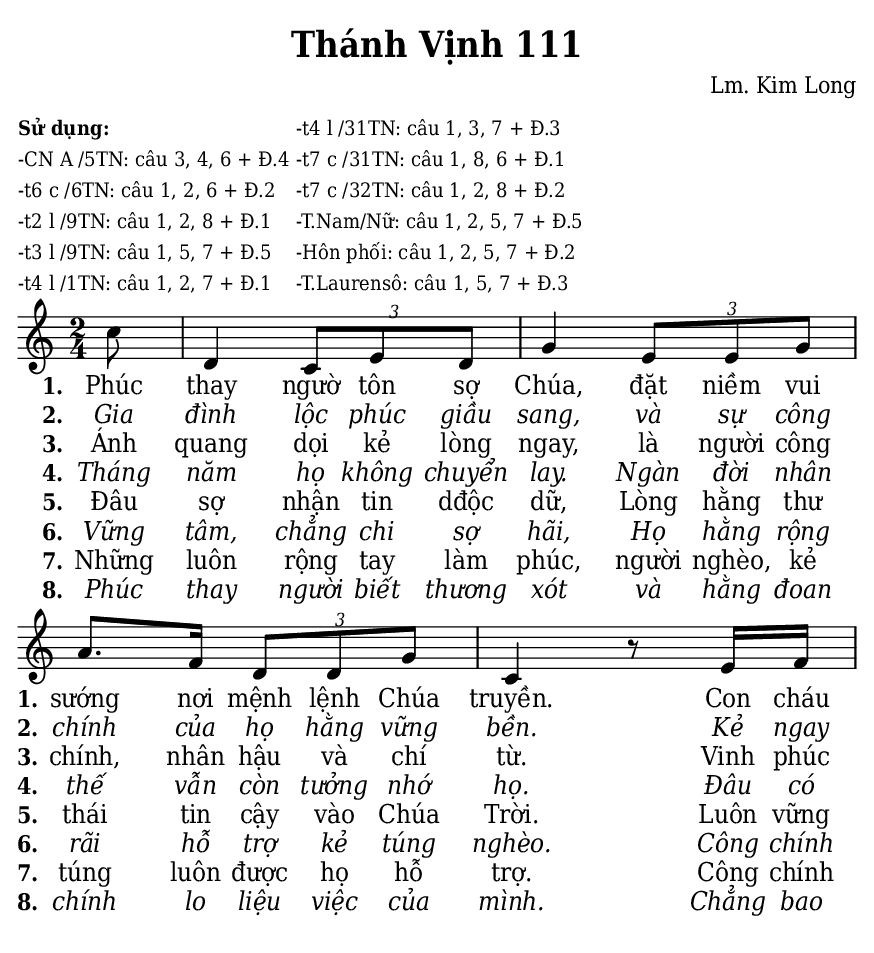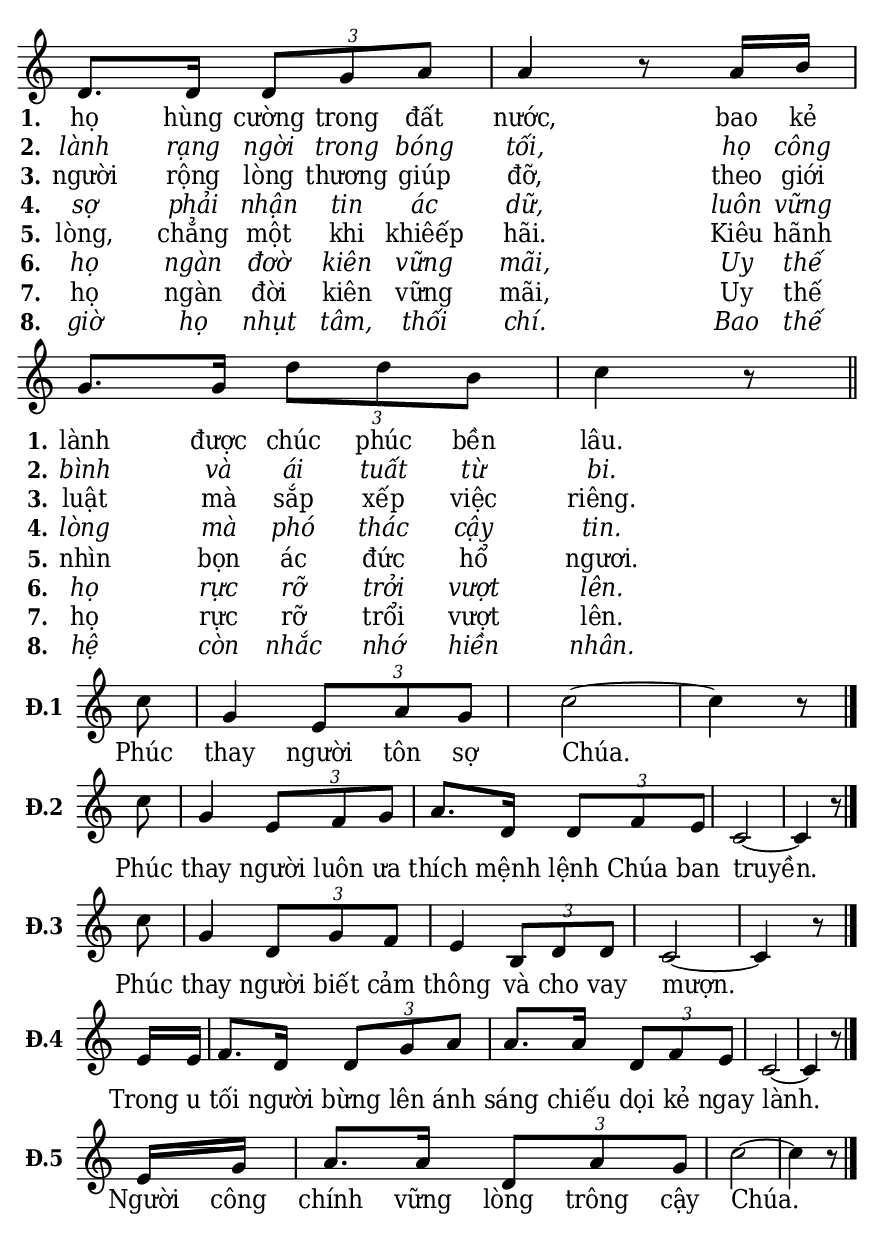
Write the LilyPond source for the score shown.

% Cài đặt chung
\version "2.22.1"
\include "english.ly"

\header {
  title = "Thánh Vịnh 111"
  composer = "Lm. Kim Long"
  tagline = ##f
}

% mã nguồn cho những chức năng chưa hỗ trợ trong phiên bản lilypond hiện tại
% cung cấp bởi cộng đồng lilypond khi gửi email đến lilypond-user@gnu.org
% in số phiên khúc trên mỗi dòng
#(define (add-grob-definition grob-name grob-entry)
     (set! all-grob-descriptions
           (cons ((@@ (lily) completize-grob-entry)
                  (cons grob-name grob-entry))
                 all-grob-descriptions)))

#(add-grob-definition
    'StanzaNumberSpanner
    `((direction . ,LEFT)
      (font-series . bold)
      (padding . 1.0)
      (side-axis . ,X)
      (stencil . ,ly:text-interface::print)
      (X-offset . ,ly:side-position-interface::x-aligned-side)
      (Y-extent . ,grob::always-Y-extent-from-stencil)
      (meta . ((class . Spanner)
               (interfaces . (font-interface
                              side-position-interface
                              stanza-number-interface
                              text-interface))))))

\layout {
    \context {
      \Global
      \grobdescriptions #all-grob-descriptions
    }
    \context {
      \Score
      \remove Stanza_number_align_engraver
      \consists
        #(lambda (context)
           (let ((texts '())
                 (syllables '()))
             (make-engraver
              (acknowledgers
               ((stanza-number-interface engraver grob source-engraver)
                  (set! texts (cons grob texts)))
               ((lyric-syllable-interface engraver grob source-engraver)
                  (set! syllables (cons grob syllables))))
              ((stop-translation-timestep engraver)
                 (for-each
                  (lambda (text)
                    (for-each
                     (lambda (syllable)
                       (ly:pointer-group-interface::add-grob
                        text
                        'side-support-elements
                        syllable))
                     syllables))
                  texts)
                 (set! syllables '())))))
    }
    \context {
      \Lyrics
      \remove Stanza_number_engraver
      \consists
        #(lambda (context)
           (let ((text #f)
                 (last-stanza #f))
             (make-engraver
              ((process-music engraver)
                 (let ((stanza (ly:context-property context 'stanza #f)))
                   (if (and stanza (not (equal? stanza last-stanza)))
                       (let ((column (ly:context-property context
'currentCommandColumn)))
                         (set! last-stanza stanza)
                         (if text
                             (ly:spanner-set-bound! text RIGHT column))
                         (set! text (ly:engraver-make-grob engraver
'StanzaNumberSpanner '()))
                         (ly:grob-set-property! text 'text stanza)
                         (ly:spanner-set-bound! text LEFT column)))))
              ((finalize engraver)
                 (if text
                     (let ((column (ly:context-property context
'currentCommandColumn)))
                       (ly:spanner-set-bound! text RIGHT column)))))))
      \override StanzaNumberSpanner.horizon-padding = 10000
    }
}

stanzaReminderOff =
  \temporary \override StanzaNumberSpanner.after-line-breaking =
     #(lambda (grob)
        ;; Can be replaced with (not (first-broken-spanner? grob)) in 2.23.
        (if (let ((siblings (ly:spanner-broken-into (ly:grob-original grob))))
              (and (pair? siblings)
                   (not (eq? grob (car siblings)))))
            (ly:grob-suicide! grob)))

stanzaReminderOn = \undo \stanzaReminderOff
% kết thúc mã nguồn

% Nhạc
nhacPhanMot = \relative c'' {
  \key c \major
  \time 2/4
  \partial 8 c8 |
  d,4 \tuplet 3/2 { c8 e d } |
  g4 \tuplet 3/2 { e8 e g } |
  a8. f16 \tuplet 3/2 { d8 d g } |
  c,4 r8 e16 f |
  d8. d16 \tuplet 3/2 { d8 g a } |
  a4 r8 a16 b |
  g8. g16 \tuplet 3/2 { d'8 d b } |
  c4 r8 \bar "||"
}

nhacPhanHai = \relative c'' {
  \key c \major
  \time 2/4
  \partial 8
  c8 |
  g4 \tuplet 3/2 { e8 a g } |
  c2 ~ |
  c4 r8 \bar "|."
}

nhacPhanBa = \relative c'' {
  \key c \major
  \time 2/4
  \partial 8
  c8 |
  g4 \tuplet 3/2 { e8 f g } |
  a8. d,16 \tuplet 3/2 { d8 f e } |
  c2 ~ | c4 r8 \bar "|."
}

nhacPhanBon = \relative c'' {
  \key c \major
  \time 2/4
  \partial 8 c8 |
  g4 \tuplet 3/2 { d8 g f } |
  e4 \tuplet 3/2 { b8 d d } |
  c2 ~ |
  c4 r8 \bar "|."
}

nhacPhanNam = \relative c' {
  \key c \major
  \time 2/4
  \partial 8 e16 e |
  f8. d16 \tuplet 3/2 { d8 g a } |
  a8. a16 \tuplet 3/2 { d,8 f e } |
  c2 ~ |
  c4 r8 \bar "|."
}

nhacPhanSau = \relative c' {
  \key c \major
  \time 2/4
  \partial 8 e16 g |
  a8. a16 \tuplet 3/2 { d,8 a' g } |
  c2 ~ |
  c4 r8 \bar "|."
}

% Lời
loiPhanMot = \lyricmode {
  <<
    {
      \set stanza = "1."
      Phúc thay ngườ tôn sợ Chúa,
      đặt niềm vui sướng nơi mệnh lệnh Chúa truyền.
      Con cháu họ hùng cường trong đất nước,
      bao kẻ lành được chúc phúc bền lâu.
    }
    \new Lyrics {
	    \set associatedVoice = "beSop"
	    \set stanza = "2."
      \override Lyrics.LyricText.font-shape = #'italic
      Gia đình lộc phúc giầu sang,
      và sự công chính của họ hằng vững bền.
      Kẻ ngay lành rạng ngời trong bóng tối,
      họ công bình và ái tuất từ bi.
    }
    \new Lyrics {
	    \set associatedVoice = "beSop"
	    \set stanza = "3."
      Ánh quang dọi kẻ lòng ngay,
      là người công chính, nhân hậu và chí từ.
      Vinh phúc người rộng lòng thương giúp đỡ,
      theo giới luật mà sắp xếp việc riêng.
    }
    \new Lyrics {
	    \set associatedVoice = "beSop"
	    \set stanza = "4."
      \override Lyrics.LyricText.font-shape = #'italic
      Tháng năm họ không chuyển lay.
      Ngàn đời nhân thế vẫn còn tưởng nhớ họ.
      Đâu có sợ phải nhận tin ác dữ,
      luôn vững lòng mà phó thác cậy tin.
    }
    \new Lyrics {
	    \set associatedVoice = "beSop"
	    \set stanza = "5."
      Đâu sợ nhận tin dđộc dữ,
      Lòng hằng thư thái tin cậy vào Chúa Trời.
      Luôn vững lòng, chẳng một khi khiêếp hãi.
      Kiêu hãnh nhìn bọn ác đức hổ ngươi.
    }
    \new Lyrics {
	    \set associatedVoice = "beSop"
	    \set stanza = "6."
      \override Lyrics.LyricText.font-shape = #'italic
      Vững tâm, chẳng chi sợ hãi,
      Họ hằng rộng rãi hỗ trợ kẻ túng nghèo.
      Công chính họ ngàn đơờ kiên vững mãi,
      Uy thế họ rực rỡ trởi vượt lên.
    }
    \new Lyrics {
	    \set associatedVoice = "beSop"
	    \set stanza = "7."
      Những luôn rộng tay làm phúc,
      người nghèo, kẻ túng luôn được họ hỗ trợ.
      Công chính họ ngàn đời kiên vững mãi,
      Uy thế họ rực rỡ trổi vượt lên.
    }
    \new Lyrics {
	    \set associatedVoice = "beSop"
	    \set stanza = "8."
      \override Lyrics.LyricText.font-shape = #'italic
      Phúc thay người biết thương xót
      và hằng đoan chính lo liệu việc của mình.
      Chẳng bao giờ họ nhụt tâm, thối chí.
      Bao thế hệ còn nhắc nhớ hiền nhân.
    }
  >>
}

loiPhanHai = \lyricmode {
  Phúc thay người tôn sợ Chúa.
}

loiPhanBa = \lyricmode {
  Phúc thay người luôn ưa thích mệnh lệnh Chúa ban truyền.
}

loiPhanBon = \lyricmode {
  Phúc thay người biết cảm thông và cho vay mượn.
}

loiPhanNam = \lyricmode {
  Trong u tối người bừng lên ánh sáng chiếu dọi kẻ ngay lành.
}

loiPhanSau = \lyricmode {
  Người công chính vững lòng trông cậy Chúa.
}

% Dàn trang
\paper {
  #(set-paper-size "a5")
  top-margin = 3\mm
  bottom-margin = 3\mm
  left-margin = 3\mm
  right-margin = 3\mm
  indent = #0
  #(define fonts
	 (make-pango-font-tree "Deja Vu Serif Condensed"
	 		       "Deja Vu Serif Condensed"
			       "Deja Vu Serif Condensed"
			       (/ 20 20)))
  print-page-number = ##f
  ragged-bottom = ##t
  page-count = 2
}

\markup {
  \vspace #1
  %\fill-line {
    \column {
      \left-align {
        \line { \bold \small "Sử dụng:" }
        \line { \small "-CN A /5TN: câu 3, 4, 6 + Đ.4" }
        \line { \small "-t6 c /6TN: câu 1, 2, 6 + Đ.2" }
        \line { \small "-t2 l /9TN: câu 1, 2, 8 + Đ.1" }
        \line { \small "-t3 l /9TN: câu 1, 5, 7 + Đ.5" }
        \line { \small "-t4 l /1TN: câu 1, 2, 7 + Đ.1" }
      }
    }
    \column {
      \left-align {
        \line { \small "-t4 l /31TN: câu 1, 3, 7 + Đ.3" }
        \line { \small "-t7 c /31TN: câu 1, 8, 6 + Đ.1" }
        \line { \small "-t7 c /32TN: câu 1, 2, 8 + Đ.2" }
        \line { \small "-T.Nam/Nữ: câu 1, 2, 5, 7 + Đ.5" }
        \line { \small "-Hôn phối: câu 1, 2, 5, 7 + Đ.2" }
        \line { \small "-T.Laurensô: câu 1, 5, 7 + Đ.3" }
      }
    }
  %}
}

\score {
  <<
    \new Staff <<
        \clef treble
        \new Voice = beSop {
          \nhacPhanMot
        }
      \new Lyrics \lyricsto beSop \loiPhanMot
    >>
  >>
  \layout {
    \override Lyrics.LyricSpace.minimum-distance = #1
    \override Score.BarNumber.break-visibility = ##(#f #f #f)
    \override Score.SpacingSpanner.uniform-stretching = ##t
    ragged-last = ##f
  }
}

\score {
  <<
    \new Staff \with {
      \remove "Time_signature_engraver"
      instrumentName = \markup { \bold "Đ.1" }} <<
        \clef treble
        \new Voice = beSop {
          \nhacPhanHai
        }
      \new Lyrics \lyricsto beSop \loiPhanHai
    >>
  >>
  \layout {
    indent = 10
    \override Lyrics.LyricSpace.minimum-distance = #3
    \override Score.BarNumber.break-visibility = ##(#f #f #f)
    \override Score.SpacingSpanner.uniform-stretching = ##t
    \override LyricHyphen.minimum-distance = #2.0
    ragged-last = ##f
  }
}

\score {
  <<
    \new Staff \with {
      \remove "Time_signature_engraver"
      instrumentName = \markup { \bold "Đ.2" }} <<
        \clef treble
        \new Voice = beSop {
          \nhacPhanBa
        }
      \new Lyrics \lyricsto beSop \loiPhanBa
    >>
  >>
  \layout {
    indent = 10
    \override Lyrics.LyricSpace.minimum-distance = #0.75
    \override Score.BarNumber.break-visibility = ##(#f #f #f)
    \override Score.SpacingSpanner.uniform-stretching = ##t
    \override LyricHyphen.minimum-distance = #2.0
    ragged-last = ##f
  }
}

\score {
  <<
    \new Staff \with {
      \remove "Time_signature_engraver"
      instrumentName = \markup { \bold "Đ.3" }} <<
        \clef treble
        \new Voice = beSop {
          \nhacPhanBon
        }
      \new Lyrics \lyricsto beSop \loiPhanBon
    >>
  >>
  \layout {
    indent = 10
    \override Lyrics.LyricSpace.minimum-distance = #0.75
    \override Score.BarNumber.break-visibility = ##(#f #f #f)
    \override Score.SpacingSpanner.uniform-stretching = ##t
    \override LyricHyphen.minimum-distance = #2.0
    ragged-last = ##f
  }
}

\score {
  <<
    \new Staff \with {
      \remove "Time_signature_engraver"
      instrumentName = \markup { \bold "Đ.4" }} <<
        \clef treble
        \new Voice = beSop {
          \nhacPhanNam
        }
      \new Lyrics \lyricsto beSop \loiPhanNam
    >>
  >>
  \layout {
    indent = 10
    \override Lyrics.LyricSpace.minimum-distance = #0.75
    \override Score.BarNumber.break-visibility = ##(#f #f #f)
    \override Score.SpacingSpanner.uniform-stretching = ##t
    \override LyricHyphen.minimum-distance = #2.0
    ragged-last = ##f
  }
}

\score {
  <<
    \new Staff \with {
      \remove "Time_signature_engraver"
      instrumentName = \markup { \bold "Đ.5" }} <<
        \clef treble
        \new Voice = beSop {
          \nhacPhanSau
        }
      \new Lyrics \lyricsto beSop \loiPhanSau
    >>
  >>
  \layout {
    indent = 10
    \override Lyrics.LyricSpace.minimum-distance = #3
    \override Score.BarNumber.break-visibility = ##(#f #f #f)
    \override Score.SpacingSpanner.uniform-stretching = ##t
    \override LyricHyphen.minimum-distance = #2.0
    ragged-last = ##f
  }
}
